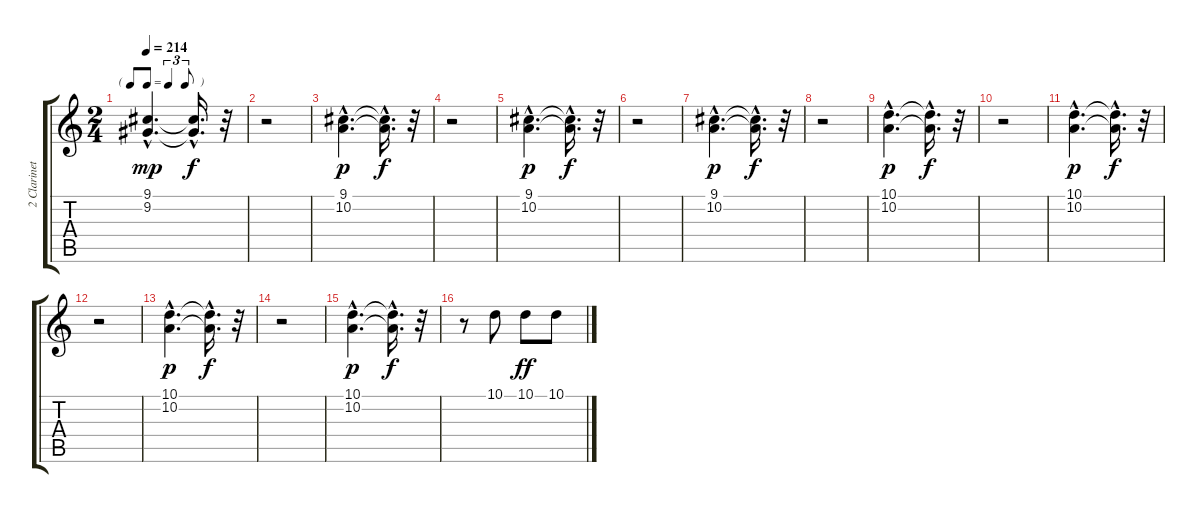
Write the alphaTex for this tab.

\track ("2 Clarinets in Bb" "2 Clarinet") {instrument clarinet}
\staff {score tabs}
\tuning (E4 B3 G3 D3 A2 E2) {hide}
\ts (2 4)
\tf triplet8th
\tempo 214
\clef g2
\ks c
(9.1{hac} 9.2{hac}).4{d dy mp} (9.1{hac t} 9.2{hac t}).16{d dy f} r.32 |
r.2 |
(9.1{hac} 10.2{hac}).4{d dy p} (9.1{hac t} 10.2{hac t}).16{d dy f} r.32 |
r.2 |
(9.1{hac} 10.2{hac}).4{d dy p} (9.1{hac t} 10.2{hac t}).16{d dy f} r.32 |
r.2 |
(9.1{hac} 10.2{hac}).4{d dy p} (9.1{hac t} 10.2{hac t}).16{d dy f} r.32 |
r.2 |
(10.1{hac} 10.2{hac}).4{d dy p} (10.1{hac t} 10.2{hac t}).16{d dy f} r.32 |
r.2 |
(10.1{hac} 10.2{hac}).4{d dy p} (10.1{hac t} 10.2{hac t}).16{d dy f} r.32 |
r.2 |
(10.1{hac} 10.2{hac}).4{d dy p} (10.1{hac t} 10.2{hac t}).16{d dy f} r.32 |
r.2 |
(10.1{hac} 10.2{hac}).4{d dy p} (10.1{hac t} 10.2{hac t}).16{d dy f} r.32 |
r.8 10.1.8 10.1.8{dy ff} 10.1.8
